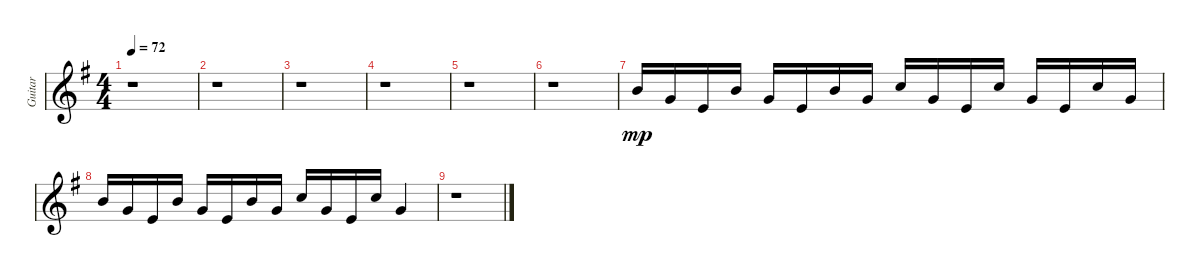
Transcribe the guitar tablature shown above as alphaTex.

\track ("Guitar" "Guitar") {instrument acousticguitarsteel}
\staff {score}
\tuning (E4 B3 G3 D3 A2 E2) {hide}
\ts (4 4)
\tempo 72
\clef g2
\ks eminor
r.1{dy mp} |
r.1 |
r.1 |
r.1 |
r.1 |
r.1 |
0.2.16 0.3.16 2.4.16 0.2.16 0.3.16 2.4.16 0.2.16 0.3.16 1.2.16 0.3.16 2.4.16 1.2.16 0.3.16 2.4.16 1.2.16 0.3.16 |
0.2.16 0.3.16 2.4.16 0.2.16 0.3.16 2.4.16 0.2.16 0.3.16 1.2.16 0.3.16 2.4.16 1.2.16 0.3.4 |
r.1
